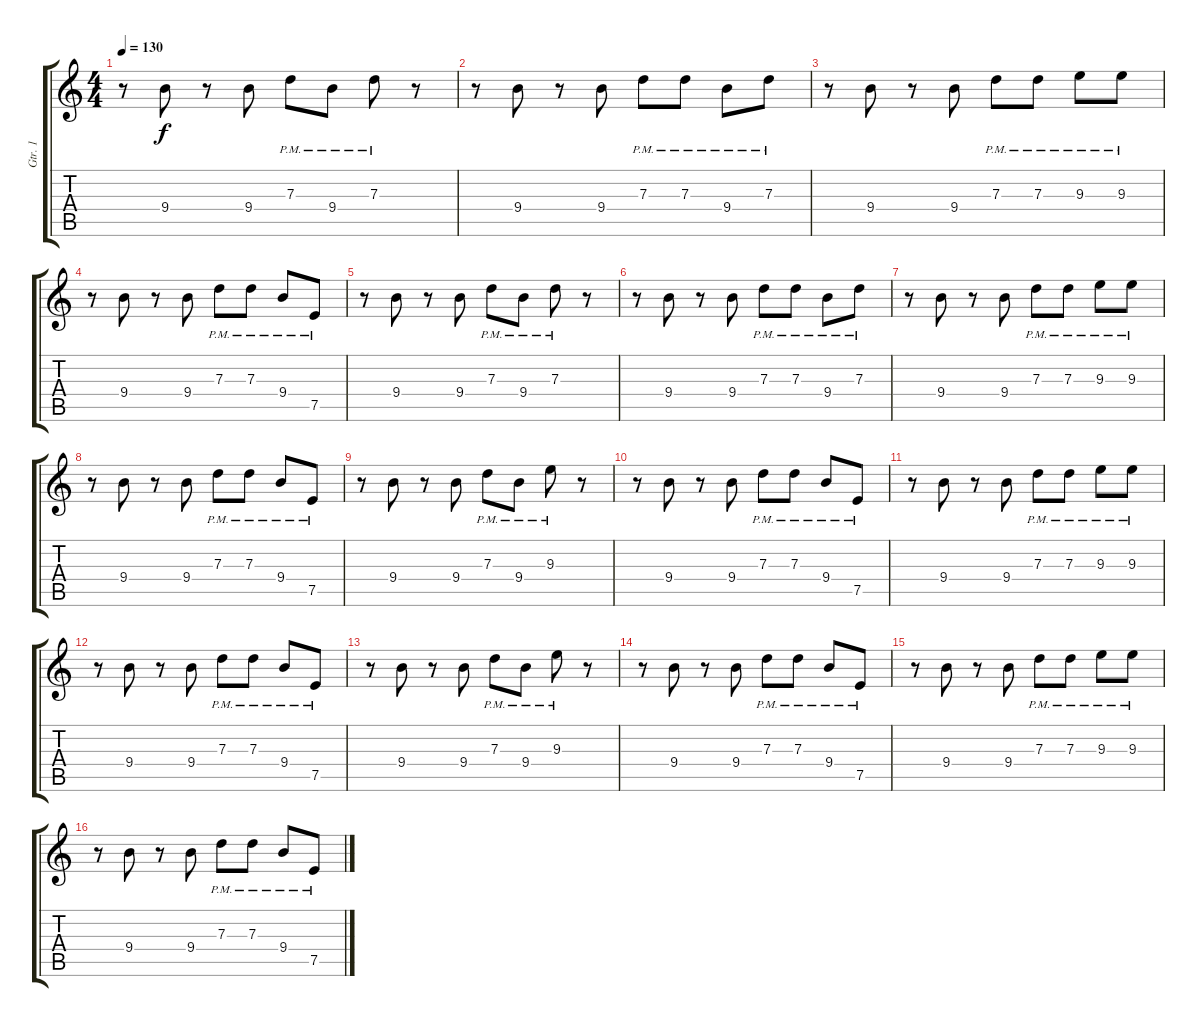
\track ("Gtr. 1" "Gtr. 1") {instrument overdrivenguitar}
\staff {score tabs}
\tuning (E4 B3 G3 D3 A2 E2) {hide}
\ts (4 4)
\tempo 130
\clef g2
\ks c
r.8{dy f} 9.4.8 r.8 9.4.8 7.3{pm}.8 9.4{pm}.8 7.3{pm}.8 r.8 |
r.8 9.4.8 r.8 9.4.8 7.3{pm}.8 7.3{pm}.8 9.4{pm}.8 7.3{pm}.8 |
r.8 9.4.8 r.8 9.4.8 7.3{pm}.8 7.3{pm}.8 9.3{pm}.8 9.3{pm}.8 |
r.8 9.4.8 r.8 9.4.8 7.3{pm}.8 7.3{pm}.8 9.4{pm}.8 7.5{pm}.8 |
r.8 9.4.8 r.8 9.4.8 7.3{pm}.8 9.4{pm}.8 7.3{pm}.8 r.8 |
r.8 9.4.8 r.8 9.4.8 7.3{pm}.8 7.3{pm}.8 9.4{pm}.8 7.3{pm}.8 |
r.8 9.4.8 r.8 9.4.8 7.3{pm}.8 7.3{pm}.8 9.3{pm}.8 9.3{pm}.8 |
r.8 9.4.8 r.8 9.4.8 7.3{pm}.8 7.3{pm}.8 9.4{pm}.8 7.5{pm}.8 |
r.8 9.4.8 r.8 9.4.8 7.3{pm}.8 9.4{pm}.8 9.3{pm}.8 r.8 |
r.8 9.4.8 r.8 9.4.8 7.3{pm}.8 7.3{pm}.8 9.4{pm}.8 7.5{pm}.8 |
r.8 9.4.8 r.8 9.4.8 7.3{pm}.8 7.3{pm}.8 9.3{pm}.8 9.3{pm}.8 |
r.8 9.4.8 r.8 9.4.8 7.3{pm}.8 7.3{pm}.8 9.4{pm}.8 7.5{pm}.8 |
r.8 9.4.8 r.8 9.4.8 7.3{pm}.8 9.4{pm}.8 9.3{pm}.8 r.8 |
r.8 9.4.8 r.8 9.4.8 7.3{pm}.8 7.3{pm}.8 9.4{pm}.8 7.5{pm}.8 |
r.8 9.4.8 r.8 9.4.8 7.3{pm}.8 7.3{pm}.8 9.3{pm}.8 9.3{pm}.8 |
r.8 9.4.8 r.8 9.4.8 7.3{pm}.8 7.3{pm}.8 9.4{pm}.8 7.5{pm}.8
